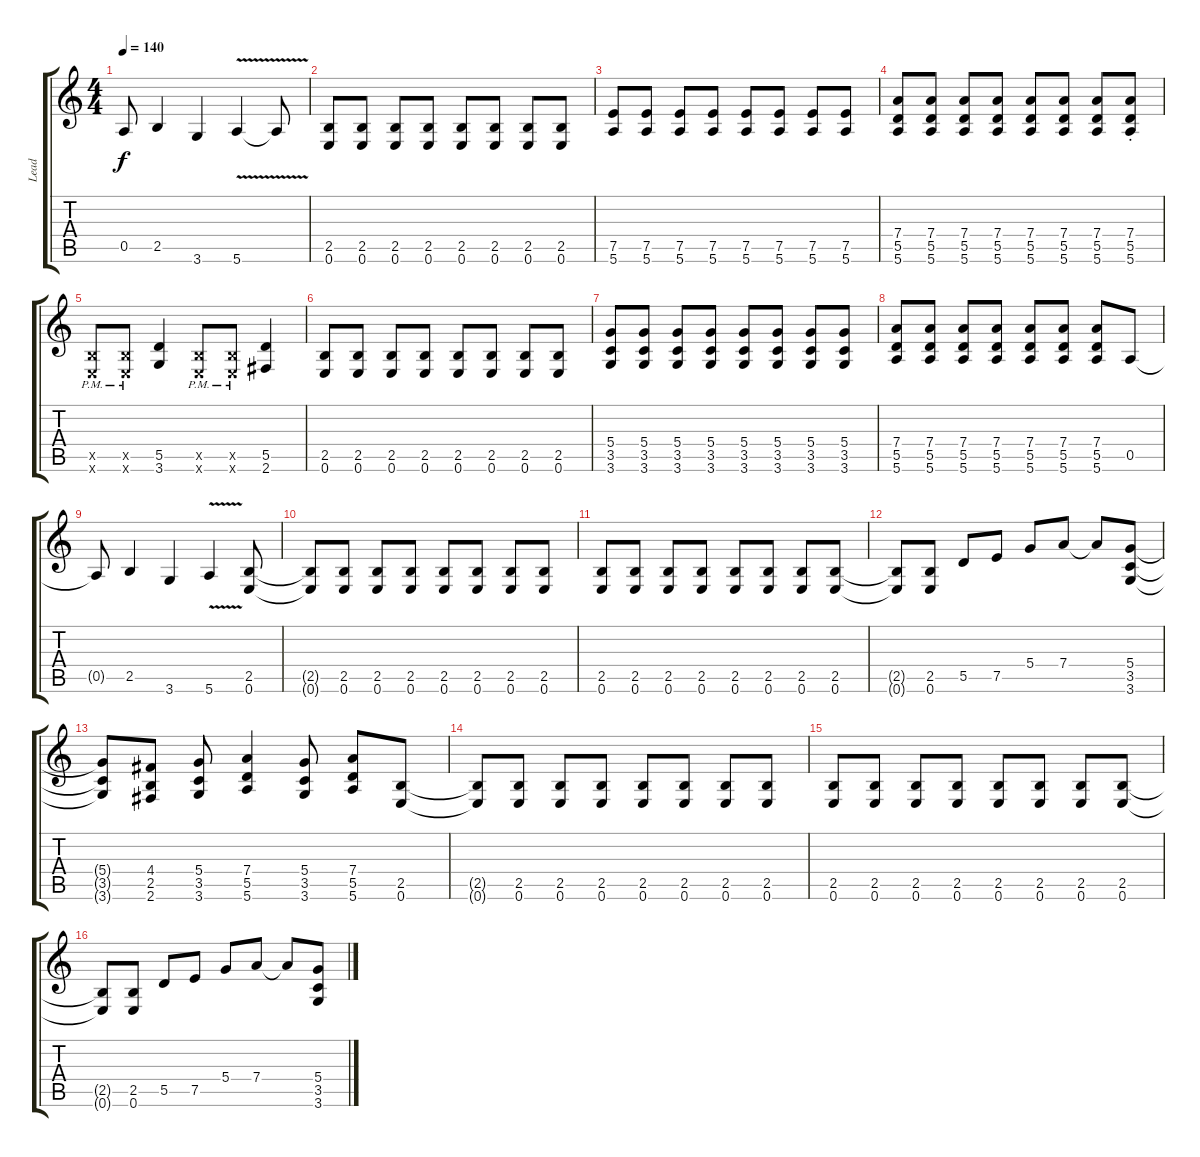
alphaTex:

\track ("Lead" "Lead") {instrument distortionguitar}
\staff {score tabs}
\tuning (E4 B3 G3 D3 A2 E2) {hide}
\ts (4 4)
\tempo 140
\clef g2
\ks c
0.5{t}.8{dy f} 2.5.4 3.6.4 5.6{v}.4 5.6{t}.8 |
(2.5 0.6).8 (2.5 0.6).8 (2.5 0.6).8 (2.5 0.6).8 (2.5 0.6).8 (2.5 0.6).8 (2.5 0.6).8 (2.5 0.6).8 |
(7.5 5.6).8 (7.5 5.6).8 (7.5 5.6).8 (7.5 5.6).8 (7.5 5.6).8 (7.5 5.6).8 (7.5 5.6).8 (7.5 5.6).8 |
(7.4 5.5 5.6).8 (7.4 5.5 5.6).8 (7.4 5.5 5.6).8 (7.4 5.5 5.6).8 (7.4 5.5 5.6).8 (7.4 5.5 5.6).8 (7.4 5.5 5.6).8 (7.4 5.5{st} 5.6{st}).8 |
(2.5{pm x} 0.6{pm x}).8 (2.5{pm x} 0.6{pm x}).8 (5.5 3.6).4 (2.5{pm x} 0.6{pm x}).8 (2.5{pm x} 0.6{pm x}).8 (5.5 2.6).4 |
(2.5 0.6).8 (2.5 0.6).8 (2.5 0.6).8 (2.5 0.6).8 (2.5 0.6).8 (2.5 0.6).8 (2.5 0.6).8 (2.5 0.6).8 |
(5.4 3.5 3.6).8 (5.4 3.5 3.6).8 (5.4 3.5 3.6).8 (5.4 3.5 3.6).8 (5.4 3.5 3.6).8 (5.4 3.5 3.6).8 (5.4 3.5 3.6).8 (5.4 3.5 3.6).8 |
(7.4 5.5 5.6).8 (7.4 5.5 5.6).8 (7.4 5.5 5.6).8 (7.4 5.5 5.6).8 (7.4 5.5 5.6).8 (7.4 5.5 5.6).8 (7.4 5.5 5.6).8 0.5.8 |
0.5{t}.8 2.5.4 3.6.4 5.6{v}.4 (2.5 0.6).8 |
(2.5{t} 0.6{t}).8 (2.5 0.6).8 (2.5 0.6).8 (2.5 0.6).8 (2.5 0.6).8 (2.5 0.6).8 (2.5 0.6).8 (2.5 0.6).8 |
(2.5 0.6).8 (2.5 0.6).8 (2.5 0.6).8 (2.5 0.6).8 (2.5 0.6).8 (2.5 0.6).8 (2.5 0.6).8 (2.5 0.6).8 |
(2.5{t} 0.6{t}).8 (2.5 0.6).8 5.5.8 7.5.8 5.4.8 7.4.8 7.4{t}.8 (5.4 3.5 3.6).8 |
(5.4{t} 3.5{t} 3.6{t}).8 (4.4 2.5 2.6).8 (5.4 3.5 3.6).8 (7.4 5.5 5.6).4 (5.4 3.5 3.6).8 (7.4 5.5 5.6).8 (2.5 0.6).8 |
(2.5{t} 0.6{t}).8 (2.5 0.6).8 (2.5 0.6).8 (2.5 0.6).8 (2.5 0.6).8 (2.5 0.6).8 (2.5 0.6).8 (2.5 0.6).8 |
(2.5 0.6).8 (2.5 0.6).8 (2.5 0.6).8 (2.5 0.6).8 (2.5 0.6).8 (2.5 0.6).8 (2.5 0.6).8 (2.5 0.6).8 |
(2.5{t} 0.6{t}).8 (2.5 0.6).8 5.5.8 7.5.8 5.4.8 7.4.8 7.4{t}.8 (5.4 3.5 3.6).8
